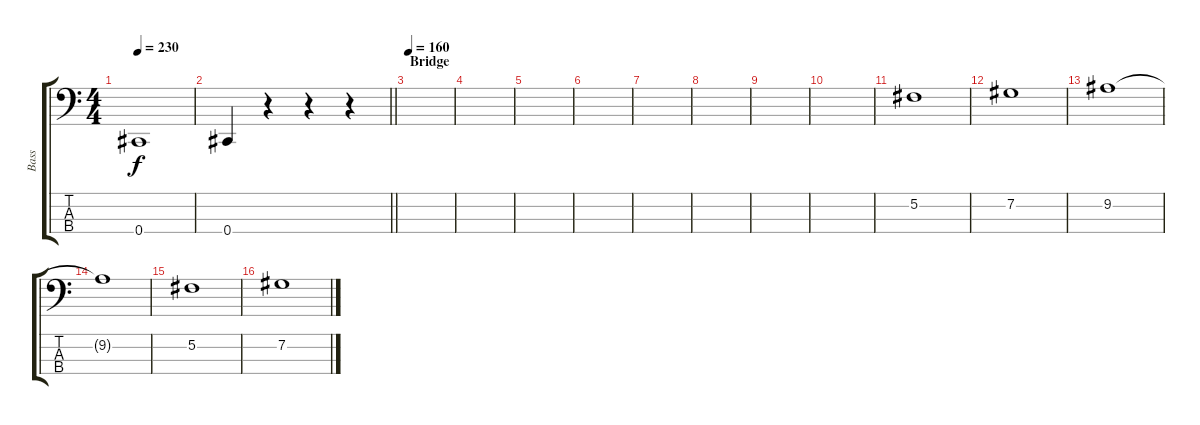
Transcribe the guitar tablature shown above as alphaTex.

\track ("Bass" "Bass") {instrument electricbasspick}
\staff {score tabs}
\tuning (Gb2 Db2 Ab1 Db1) {hide}
\ts (4 4)
\tempo 230
\clef f4
\ks c
0.4.1{dy f} |
\barLineRight lightlight
0.4.4 r.4 r.4 r.4 |
\section ("" "Bridge")
\tempo 160
|
|
|
|
|
|
|
|
5.2.1 |
7.2.1 |
9.2.1 |
9.2{t}.1 |
5.2.1 |
7.2.1
